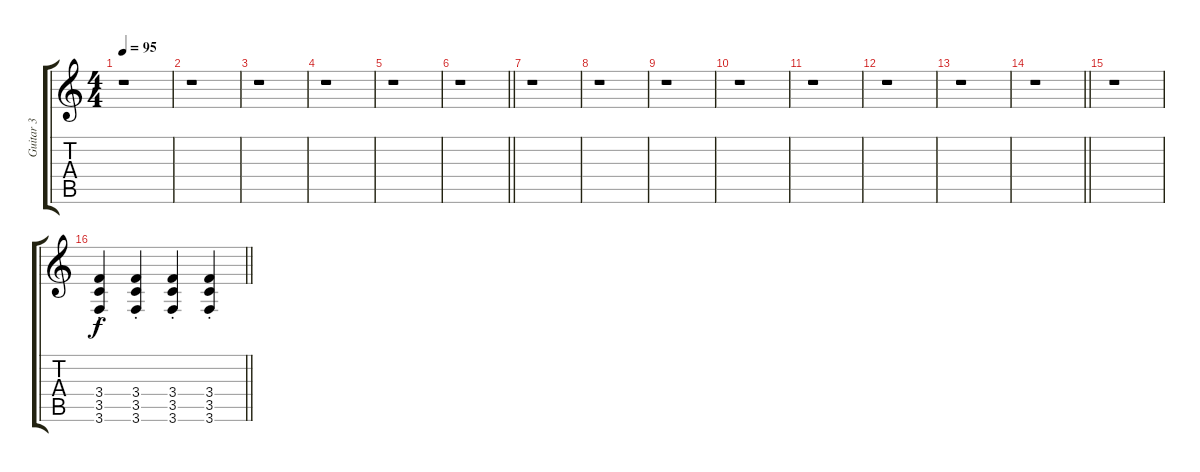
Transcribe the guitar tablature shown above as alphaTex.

\track ("Guitar 3" "Guitar 3") {instrument distortionguitar}
\staff {score tabs}
\tuning (E4 B3 G3 D3 A2 D2) {hide}
\ts (4 4)
\tempo 95
\clef g2
\ks c
r.1{dy f} |
r.1 |
r.1 |
r.1 |
r.1 |
\barLineRight lightlight
r.1 |
r.1 |
r.1 |
r.1 |
r.1 |
r.1 |
r.1 |
r.1 |
\barLineRight lightlight
r.1 |
r.1 |
\barLineRight lightlight
(3.4{st} 3.5{st} 3.6{st}).4 (3.4{st} 3.5{st} 3.6{st}).4 (3.4{st} 3.5{st} 3.6{st}).4 (3.4{st} 3.5{st} 3.6{st}).4
